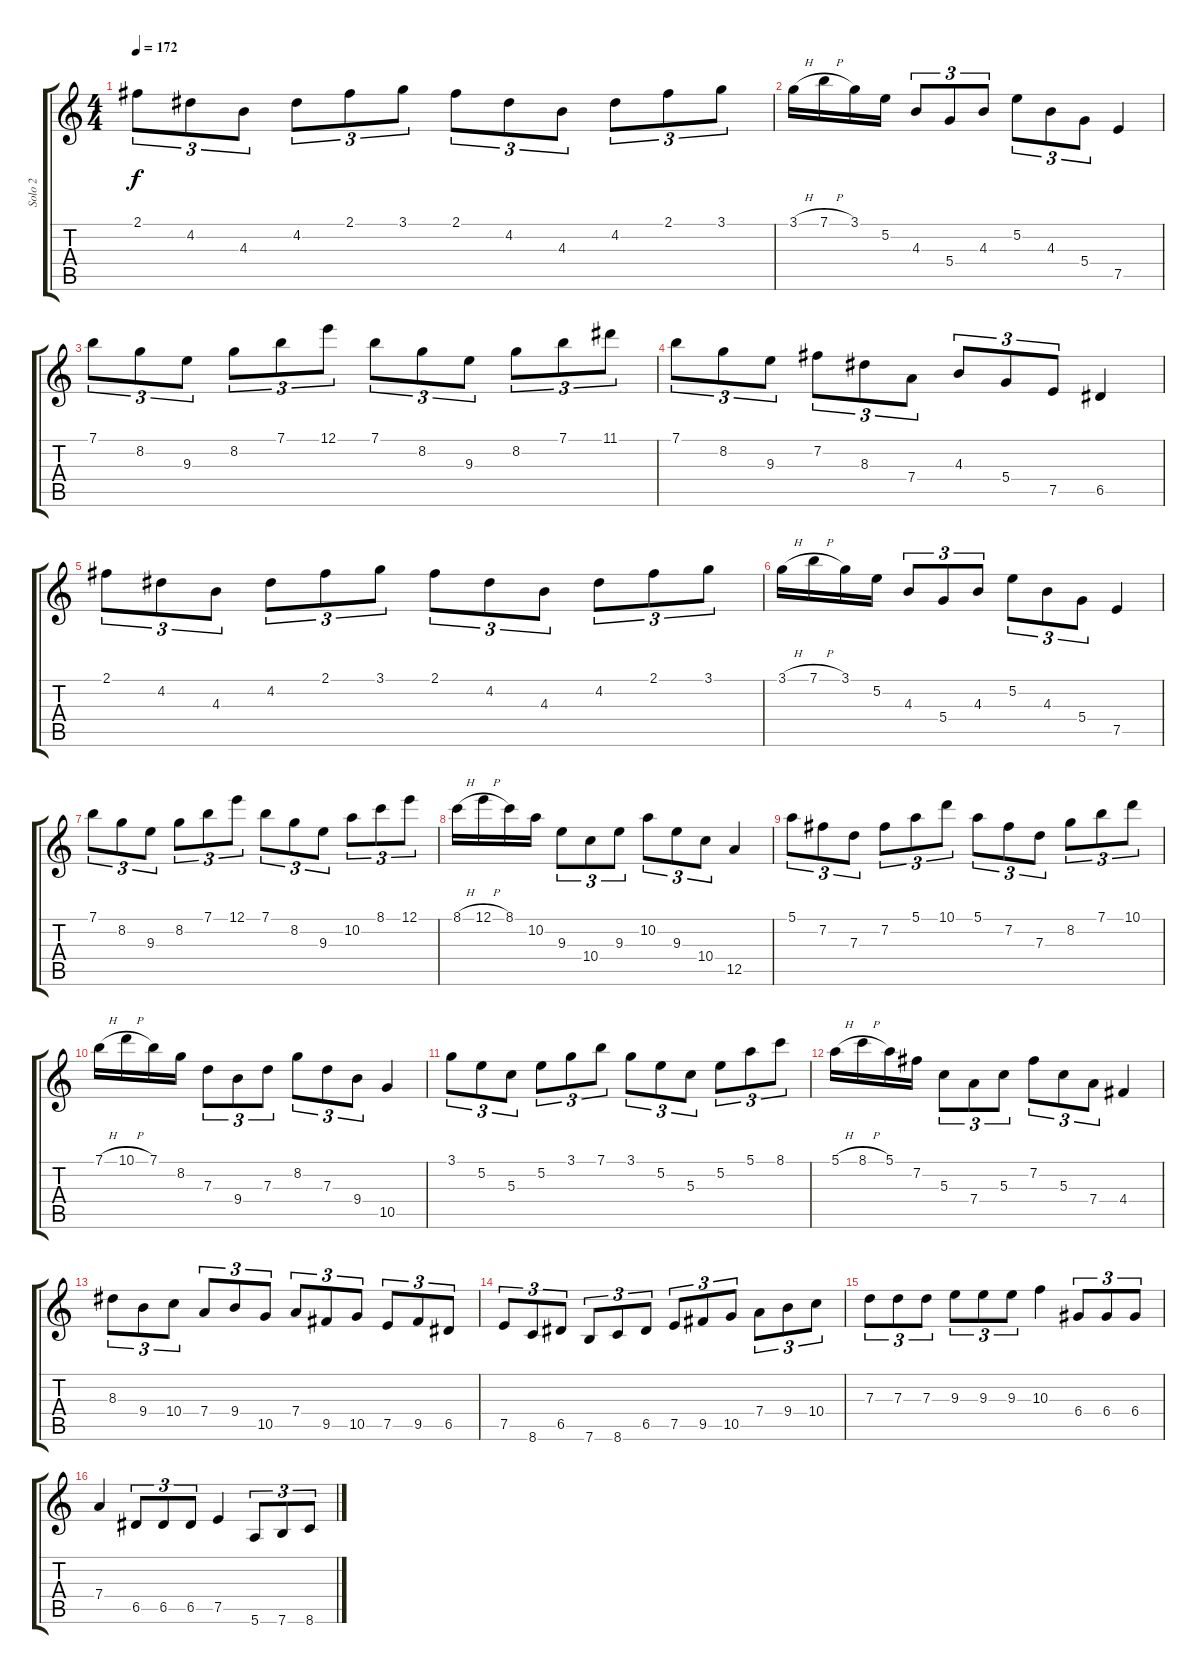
\track ("Solo 2" "Solo 2") {instrument distortionguitar}
\staff {score tabs}
\tuning (E4 B3 G3 D3 A2 E2) {hide}
\ts (4 4)
\tempo 172
\clef g2
\ks c
2.1.8{tu (3 2) dy f} 4.2.8{tu (3 2)} 4.3.8{tu (3 2)} 4.2.8{tu (3 2)} 2.1.8{tu (3 2)} 3.1.8{tu (3 2)} 2.1.8{tu (3 2)} 4.2.8{tu (3 2)} 4.3.8{tu (3 2)} 4.2.8{tu (3 2)} 2.1.8{tu (3 2)} 3.1.8{tu (3 2)} |
3.1{h}.16 7.1{h}.16 3.1.16 5.2.16 4.3.8{tu (3 2)} 5.4.8{tu (3 2)} 4.3.8{tu (3 2)} 5.2.8{tu (3 2)} 4.3.8{tu (3 2)} 5.4.8{tu (3 2)} 7.5.4 |
7.1.8{tu (3 2)} 8.2.8{tu (3 2)} 9.3.8{tu (3 2)} 8.2.8{tu (3 2)} 7.1.8{tu (3 2)} 12.1.8{tu (3 2)} 7.1.8{tu (3 2)} 8.2.8{tu (3 2)} 9.3.8{tu (3 2)} 8.2.8{tu (3 2)} 7.1.8{tu (3 2)} 11.1.8{tu (3 2)} |
7.1.8{tu (3 2)} 8.2.8{tu (3 2)} 9.3.8{tu (3 2)} 7.2.8{tu (3 2)} 8.3.8{tu (3 2)} 7.4.8{tu (3 2)} 4.3.8{tu (3 2)} 5.4.8{tu (3 2)} 7.5.8{tu (3 2)} 6.5.4 |
2.1.8{tu (3 2)} 4.2.8{tu (3 2)} 4.3.8{tu (3 2)} 4.2.8{tu (3 2)} 2.1.8{tu (3 2)} 3.1.8{tu (3 2)} 2.1.8{tu (3 2)} 4.2.8{tu (3 2)} 4.3.8{tu (3 2)} 4.2.8{tu (3 2)} 2.1.8{tu (3 2)} 3.1.8{tu (3 2)} |
3.1{h}.16 7.1{h}.16 3.1.16 5.2.16 4.3.8{tu (3 2)} 5.4.8{tu (3 2)} 4.3.8{tu (3 2)} 5.2.8{tu (3 2)} 4.3.8{tu (3 2)} 5.4.8{tu (3 2)} 7.5.4 |
7.1.8{tu (3 2)} 8.2.8{tu (3 2)} 9.3.8{tu (3 2)} 8.2.8{tu (3 2)} 7.1.8{tu (3 2)} 12.1.8{tu (3 2)} 7.1.8{tu (3 2)} 8.2.8{tu (3 2)} 9.3.8{tu (3 2)} 10.2.8{tu (3 2)} 8.1.8{tu (3 2)} 12.1.8{tu (3 2)} |
8.1{h}.16 12.1{h}.16 8.1.16 10.2.16 9.3.8{tu (3 2)} 10.4.8{tu (3 2)} 9.3.8{tu (3 2)} 10.2.8{tu (3 2)} 9.3.8{tu (3 2)} 10.4.8{tu (3 2)} 12.5.4 |
5.1.8{tu (3 2)} 7.2.8{tu (3 2)} 7.3.8{tu (3 2)} 7.2.8{tu (3 2)} 5.1.8{tu (3 2)} 10.1.8{tu (3 2)} 5.1.8{tu (3 2)} 7.2.8{tu (3 2)} 7.3.8{tu (3 2)} 8.2.8{tu (3 2)} 7.1.8{tu (3 2)} 10.1.8{tu (3 2)} |
7.1{h}.16 10.1{h}.16 7.1.16 8.2.16 7.3.8{tu (3 2)} 9.4.8{tu (3 2)} 7.3.8{tu (3 2)} 8.2.8{tu (3 2)} 7.3.8{tu (3 2)} 9.4.8{tu (3 2)} 10.5.4 |
3.1.8{tu (3 2)} 5.2.8{tu (3 2)} 5.3.8{tu (3 2)} 5.2.8{tu (3 2)} 3.1.8{tu (3 2)} 7.1.8{tu (3 2)} 3.1.8{tu (3 2)} 5.2.8{tu (3 2)} 5.3.8{tu (3 2)} 5.2.8{tu (3 2)} 5.1.8{tu (3 2)} 8.1.8{tu (3 2)} |
5.1{h}.16 8.1{h}.16 5.1.16 7.2.16 5.3.8{tu (3 2)} 7.4.8{tu (3 2)} 5.3.8{tu (3 2)} 7.2.8{tu (3 2)} 5.3.8{tu (3 2)} 7.4.8{tu (3 2)} 4.4.4 |
8.3.8{tu (3 2)} 9.4.8{tu (3 2)} 10.4.8{tu (3 2)} 7.4.8{tu (3 2)} 9.4.8{tu (3 2)} 10.5.8{tu (3 2)} 7.4.8{tu (3 2)} 9.5.8{tu (3 2)} 10.5.8{tu (3 2)} 7.5.8{tu (3 2)} 9.5.8{tu (3 2)} 6.5.8{tu (3 2)} |
7.5.8{tu (3 2)} 8.6.8{tu (3 2)} 6.5.8{tu (3 2)} 7.6.8{tu (3 2)} 8.6.8{tu (3 2)} 6.5.8{tu (3 2)} 7.5.8{tu (3 2)} 9.5.8{tu (3 2)} 10.5.8{tu (3 2)} 7.4.8{tu (3 2)} 9.4.8{tu (3 2)} 10.4.8{tu (3 2)} |
7.3.8{tu (3 2)} 7.3.8{tu (3 2)} 7.3.8{tu (3 2)} 9.3.8{tu (3 2)} 9.3.8{tu (3 2)} 9.3.8{tu (3 2)} 10.3.4 6.4.8{tu (3 2)} 6.4.8{tu (3 2)} 6.4.8{tu (3 2)} |
7.4.4 6.5.8{tu (3 2)} 6.5.8{tu (3 2)} 6.5.8{tu (3 2)} 7.5.4 5.6.8{tu (3 2)} 7.6.8{tu (3 2)} 8.6.8{tu (3 2)}
